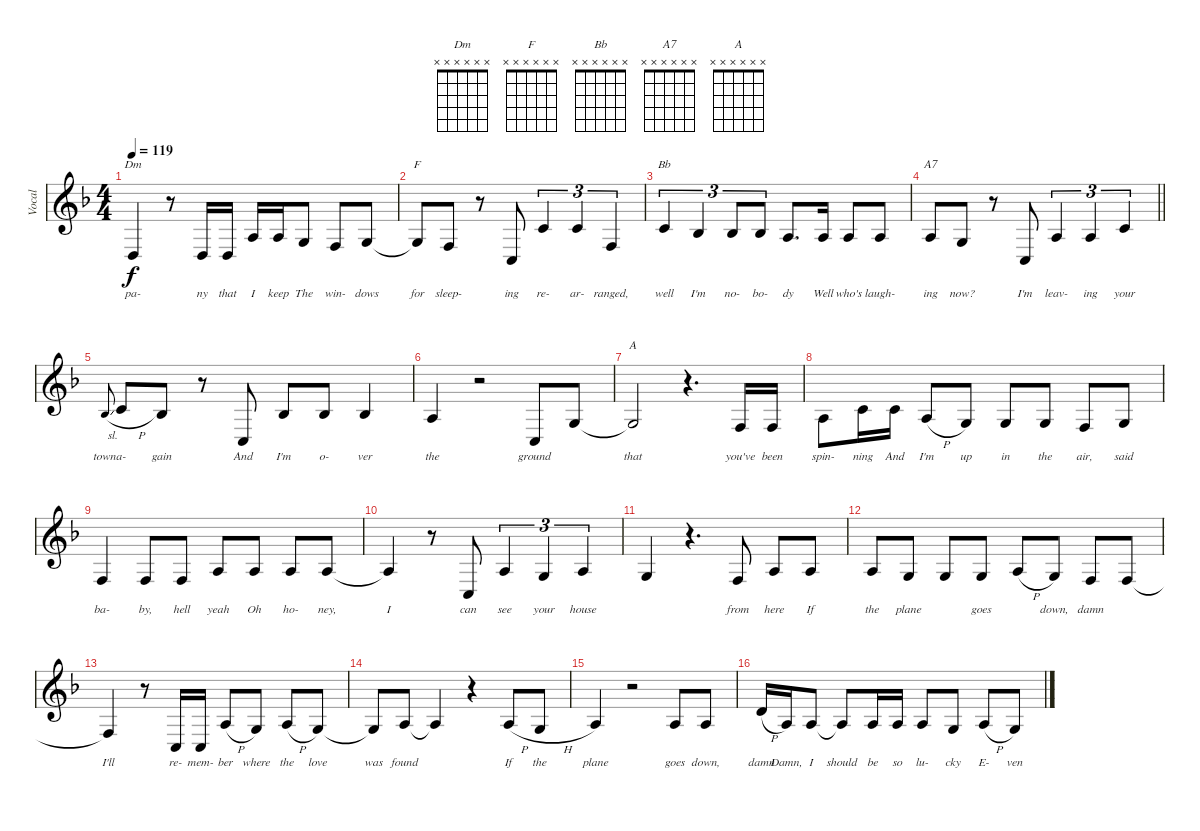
\track ("Vocal" "Vocal") {instrument synthbrass1}
\staff {score}
\tuning (Eb4 Bb3 Gb3 Db3 Ab2 D2) {hide}
\chord ("Dm" x x x x x x)
\chord ("F" x x x x x x)
\chord ("Bb" x x x x x x)
\chord ("A7" x x x x x x)
\chord ("A" x x x x x x)
\ts (4 4)
\tempo 119
\clef g2
\ks dminor
1.4.4{ch "Dm" lyrics (0 "pa-") lyrics (1 "") lyrics (2 "") lyrics (3 "") lyrics (4 "") dy f} r.8 1.4.16{lyrics (0 "ny") lyrics (1 "") lyrics (2 "") lyrics (3 "") lyrics (4 "")} 1.4.16{lyrics (0 "that") lyrics (1 "") lyrics (2 "") lyrics (3 "") lyrics (4 "")} 3.3.16{lyrics (0 "I") lyrics (1 "") lyrics (2 "") lyrics (3 "") lyrics (4 "")} 3.3.16{lyrics (0 "keep") lyrics (1 "") lyrics (2 "") lyrics (3 "") lyrics (4 "")} 1.3.8{lyrics (0 "The") lyrics (1 "") lyrics (2 "") lyrics (3 "") lyrics (4 "")} 4.4.8{lyrics (0 "win-") lyrics (1 "") lyrics (2 "") lyrics (3 "") lyrics (4 "")} 1.3.8{lyrics (0 "dows") lyrics (1 "") lyrics (2 "") lyrics (3 "") lyrics (4 "")} |
1.3{t}.8{ch "F" lyrics (0 "for") lyrics (1 "") lyrics (2 "") lyrics (3 "") lyrics (4 "")} 4.4.8{lyrics (0 "sleep-") lyrics (1 "") lyrics (2 "") lyrics (3 "") lyrics (4 "")} r.8 4.5.8{lyrics (0 "ing") lyrics (1 "") lyrics (2 "") lyrics (3 "") lyrics (4 "")} 6.3.4{tu (3 2) lyrics (0 "re-") lyrics (1 "") lyrics (2 "") lyrics (3 "") lyrics (4 "") beam Up} 6.3.4{tu (3 2) lyrics (0 "ar-") lyrics (1 "") lyrics (2 "") lyrics (3 "") lyrics (4 "") beam Up} 4.4.4{tu (3 2) lyrics (0 "ranged,") lyrics (1 "") lyrics (2 "") lyrics (3 "") lyrics (4 "") beam Up} |
6.3.4{tu (3 2) ch "Bb" lyrics (0 "well") lyrics (1 "") lyrics (2 "") lyrics (3 "") lyrics (4 "") beam Up} 4.3.4{tu (3 2) lyrics (0 "I'm") lyrics (1 "") lyrics (2 "") lyrics (3 "") lyrics (4 "") beam Up} 4.3.8{tu (3 2) lyrics (0 "no-") lyrics (1 "") lyrics (2 "") lyrics (3 "") lyrics (4 "") beam Up} 4.3.8{tu (3 2) lyrics (0 "bo-") lyrics (1 "") lyrics (2 "") lyrics (3 "") lyrics (4 "") beam Up} 3.3.8{d lyrics (0 "dy") lyrics (1 "") lyrics (2 "") lyrics (3 "") lyrics (4 "")} 3.3.16{lyrics (0 "Well") lyrics (1 "") lyrics (2 "") lyrics (3 "") lyrics (4 "")} 3.3.8{lyrics (0 "who's") lyrics (1 "") lyrics (2 "") lyrics (3 "") lyrics (4 "")} 3.3.8{lyrics (0 "laugh-") lyrics (1 "") lyrics (2 "") lyrics (3 "") lyrics (4 "")} |
\barLineRight lightlight
3.3.8{ch "A7" lyrics (0 "ing") lyrics (1 "") lyrics (2 "") lyrics (3 "") lyrics (4 "")} 1.3.8{lyrics (0 "now?") lyrics (1 "") lyrics (2 "") lyrics (3 "") lyrics (4 "")} r.8 4.5.8{lyrics (0 "I'm") lyrics (1 "") lyrics (2 "") lyrics (3 "") lyrics (4 "")} 3.3.4{tu (3 2) lyrics (0 "leav-") lyrics (1 "") lyrics (2 "") lyrics (3 "") lyrics (4 "")} 3.3.4{tu (3 2) lyrics (0 "ing") lyrics (1 "") lyrics (2 "") lyrics (3 "") lyrics (4 "")} 6.3.4{tu (3 2) lyrics (0 "your") lyrics (1 "") lyrics (2 "") lyrics (3 "") lyrics (4 "")} |
\section ("" "")
4.3{sl}.8{lyrics (0 "town") lyrics (1 "") lyrics (2 "") lyrics (3 "") lyrics (4 "") gr onbeat} 6.3{h}.8{lyrics (0 "a-") lyrics (1 "") lyrics (2 "") lyrics (3 "") lyrics (4 "")} 4.3.8{lyrics (0 "gain") lyrics (1 "") lyrics (2 "") lyrics (3 "") lyrics (4 "")} r.8 4.5.8{lyrics (0 "And") lyrics (1 "") lyrics (2 "") lyrics (3 "") lyrics (4 "")} 4.3.8{lyrics (0 "I'm") lyrics (1 "") lyrics (2 "") lyrics (3 "") lyrics (4 "")} 4.3.8{lyrics (0 "o-") lyrics (1 "") lyrics (2 "") lyrics (3 "") lyrics (4 "")} 4.3.4{lyrics (0 "ver") lyrics (1 "") lyrics (2 "") lyrics (3 "") lyrics (4 "")} |
3.3.4{lyrics (0 "the") lyrics (1 "") lyrics (2 "") lyrics (3 "") lyrics (4 "")} r.2 4.5.8{lyrics (0 "ground") lyrics (1 "") lyrics (2 "") lyrics (3 "") lyrics (4 "")} 6.4.8{lyrics (0 "") lyrics (1 "") lyrics (2 "") lyrics (3 "") lyrics (4 "")} |
6.4{t}.2{ch "A" lyrics (0 "that") lyrics (1 "") lyrics (2 "") lyrics (3 "") lyrics (4 "")} r.4{d} 4.4.16{lyrics (0 "you've") lyrics (1 "") lyrics (2 "") lyrics (3 "") lyrics (4 "")} 4.4.16{lyrics (0 "been") lyrics (1 "") lyrics (2 "") lyrics (3 "") lyrics (4 "")} |
3.3.8{lyrics (0 "spin-") lyrics (1 "") lyrics (2 "") lyrics (3 "") lyrics (4 "") beam Down} 6.3.16{lyrics (0 "ning") lyrics (1 "") lyrics (2 "") lyrics (3 "") lyrics (4 "") beam Down} 6.3.16{lyrics (0 "And") lyrics (1 "") lyrics (2 "") lyrics (3 "") lyrics (4 "") beam Down} 3.3{h}.8{lyrics (0 "I'm") lyrics (1 "") lyrics (2 "") lyrics (3 "") lyrics (4 "")} 1.3.8{lyrics (0 "up") lyrics (1 "") lyrics (2 "") lyrics (3 "") lyrics (4 "")} 1.3.8{lyrics (0 "in") lyrics (1 "") lyrics (2 "") lyrics (3 "") lyrics (4 "")} 1.3.8{lyrics (0 "the") lyrics (1 "") lyrics (2 "") lyrics (3 "") lyrics (4 "")} 4.4.8{lyrics (0 "air,") lyrics (1 "") lyrics (2 "") lyrics (3 "") lyrics (4 "")} 1.3.8{lyrics (0 "said") lyrics (1 "") lyrics (2 "") lyrics (3 "") lyrics (4 "")} |
4.4.4{lyrics (0 "ba-") lyrics (1 "") lyrics (2 "") lyrics (3 "") lyrics (4 "")} 4.4.8{lyrics (0 "by,") lyrics (1 "") lyrics (2 "") lyrics (3 "") lyrics (4 "")} 4.4.8{lyrics (0 "hell") lyrics (1 "") lyrics (2 "") lyrics (3 "") lyrics (4 "")} 3.3.8{lyrics (0 "yeah") lyrics (1 "") lyrics (2 "") lyrics (3 "") lyrics (4 "")} 3.3.8{lyrics (0 "Oh") lyrics (1 "") lyrics (2 "") lyrics (3 "") lyrics (4 "")} 3.3.8{lyrics (0 "ho-") lyrics (1 "") lyrics (2 "") lyrics (3 "") lyrics (4 "")} 3.3.8{lyrics (0 "ney,") lyrics (1 "") lyrics (2 "") lyrics (3 "") lyrics (4 "")} |
3.3{t}.4{lyrics (0 "I") lyrics (1 "") lyrics (2 "") lyrics (3 "") lyrics (4 "")} r.8 4.5.8{lyrics (0 "can") lyrics (1 "") lyrics (2 "") lyrics (3 "") lyrics (4 "")} 3.3.4{tu (3 2) lyrics (0 "see") lyrics (1 "") lyrics (2 "") lyrics (3 "") lyrics (4 "")} 1.3.4{tu (3 2) lyrics (0 "your") lyrics (1 "") lyrics (2 "") lyrics (3 "") lyrics (4 "")} 3.3.4{tu (3 2) lyrics (0 "house") lyrics (1 "") lyrics (2 "") lyrics (3 "") lyrics (4 "")} |
1.3.4{lyrics (0 "") lyrics (1 "") lyrics (2 "") lyrics (3 "") lyrics (4 "")} r.4{d} 4.4.8{lyrics (0 "from") lyrics (1 "") lyrics (2 "") lyrics (3 "") lyrics (4 "")} 3.3.8{lyrics (0 "here") lyrics (1 "") lyrics (2 "") lyrics (3 "") lyrics (4 "")} 3.3.8{lyrics (0 "If") lyrics (1 "") lyrics (2 "") lyrics (3 "") lyrics (4 "")} |
3.3.8{lyrics (0 "the") lyrics (1 "") lyrics (2 "") lyrics (3 "") lyrics (4 "")} 1.3.8{lyrics (0 "plane") lyrics (1 "") lyrics (2 "") lyrics (3 "") lyrics (4 "")} 1.3.8{lyrics (0 "") lyrics (1 "") lyrics (2 "") lyrics (3 "") lyrics (4 "")} 1.3.8{lyrics (0 "goes") lyrics (1 "") lyrics (2 "") lyrics (3 "") lyrics (4 "")} 3.3{h}.8{lyrics (0 "") lyrics (1 "") lyrics (2 "") lyrics (3 "") lyrics (4 "")} 1.3.8{lyrics (0 "down,") lyrics (1 "") lyrics (2 "") lyrics (3 "") lyrics (4 "")} 4.4.8{lyrics (0 "damn") lyrics (1 "") lyrics (2 "") lyrics (3 "") lyrics (4 "")} 4.4.8{lyrics (0 "") lyrics (1 "") lyrics (2 "") lyrics (3 "") lyrics (4 "")} |
4.4{t}.4{lyrics (0 "I'll") lyrics (1 "") lyrics (2 "") lyrics (3 "") lyrics (4 "")} r.8 4.5.16{lyrics (0 "re-") lyrics (1 "") lyrics (2 "") lyrics (3 "") lyrics (4 "")} 4.5.16{lyrics (0 "mem-") lyrics (1 "") lyrics (2 "") lyrics (3 "") lyrics (4 "")} 3.3{h}.8{lyrics (0 "ber") lyrics (1 "") lyrics (2 "") lyrics (3 "") lyrics (4 "")} 1.3.8{lyrics (0 "where") lyrics (1 "") lyrics (2 "") lyrics (3 "") lyrics (4 "")} 3.3{h}.8{lyrics (0 "the") lyrics (1 "") lyrics (2 "") lyrics (3 "") lyrics (4 "")} 1.3.8{lyrics (0 "love") lyrics (1 "") lyrics (2 "") lyrics (3 "") lyrics (4 "")} |
1.3{t}.8{lyrics (0 "was") lyrics (1 "") lyrics (2 "") lyrics (3 "") lyrics (4 "")} 3.3.8{lyrics (0 "found") lyrics (1 "") lyrics (2 "") lyrics (3 "") lyrics (4 "")} 3.3{t}.4{lyrics (0 "") lyrics (1 "") lyrics (2 "") lyrics (3 "") lyrics (4 "")} r.4 3.3{h}.8{lyrics (0 "If") lyrics (1 "") lyrics (2 "") lyrics (3 "") lyrics (4 "")} 1.3{h}.8{lyrics (0 "the") lyrics (1 "") lyrics (2 "") lyrics (3 "") lyrics (4 "")} |
3.3.4{lyrics (0 "plane") lyrics (1 "") lyrics (2 "") lyrics (3 "") lyrics (4 "")} r.2 3.3.8{lyrics (0 "goes") lyrics (1 "") lyrics (2 "") lyrics (3 "") lyrics (4 "")} 3.3.8{lyrics (0 "down,") lyrics (1 "") lyrics (2 "") lyrics (3 "") lyrics (4 "")} |
8.3{h}.16{lyrics (0 "damn") lyrics (1 "") lyrics (2 "") lyrics (3 "") lyrics (4 "") beam Up} 3.3.16{lyrics (0 "Damn,") lyrics (1 "") lyrics (2 "") lyrics (3 "") lyrics (4 "") beam Up} 3.3.8{lyrics (0 "I") lyrics (1 "") lyrics (2 "") lyrics (3 "") lyrics (4 "") beam Up} 3.3{t}.8{lyrics (0 "should") lyrics (1 "") lyrics (2 "") lyrics (3 "") lyrics (4 "")} 3.3.16{lyrics (0 "be") lyrics (1 "") lyrics (2 "") lyrics (3 "") lyrics (4 "")} 3.3.16{lyrics (0 "so") lyrics (1 "") lyrics (2 "") lyrics (3 "") lyrics (4 "")} 3.3.8{lyrics (0 "lu-") lyrics (1 "") lyrics (2 "") lyrics (3 "") lyrics (4 "")} 1.3.8{lyrics (0 "cky") lyrics (1 "") lyrics (2 "") lyrics (3 "") lyrics (4 "")} 8.4{h}.8{lyrics (0 "E-") lyrics (1 "") lyrics (2 "") lyrics (3 "") lyrics (4 "")} 6.4{h}.8{lyrics (0 "ven") lyrics (1 "") lyrics (2 "") lyrics (3 "") lyrics (4 "")}
